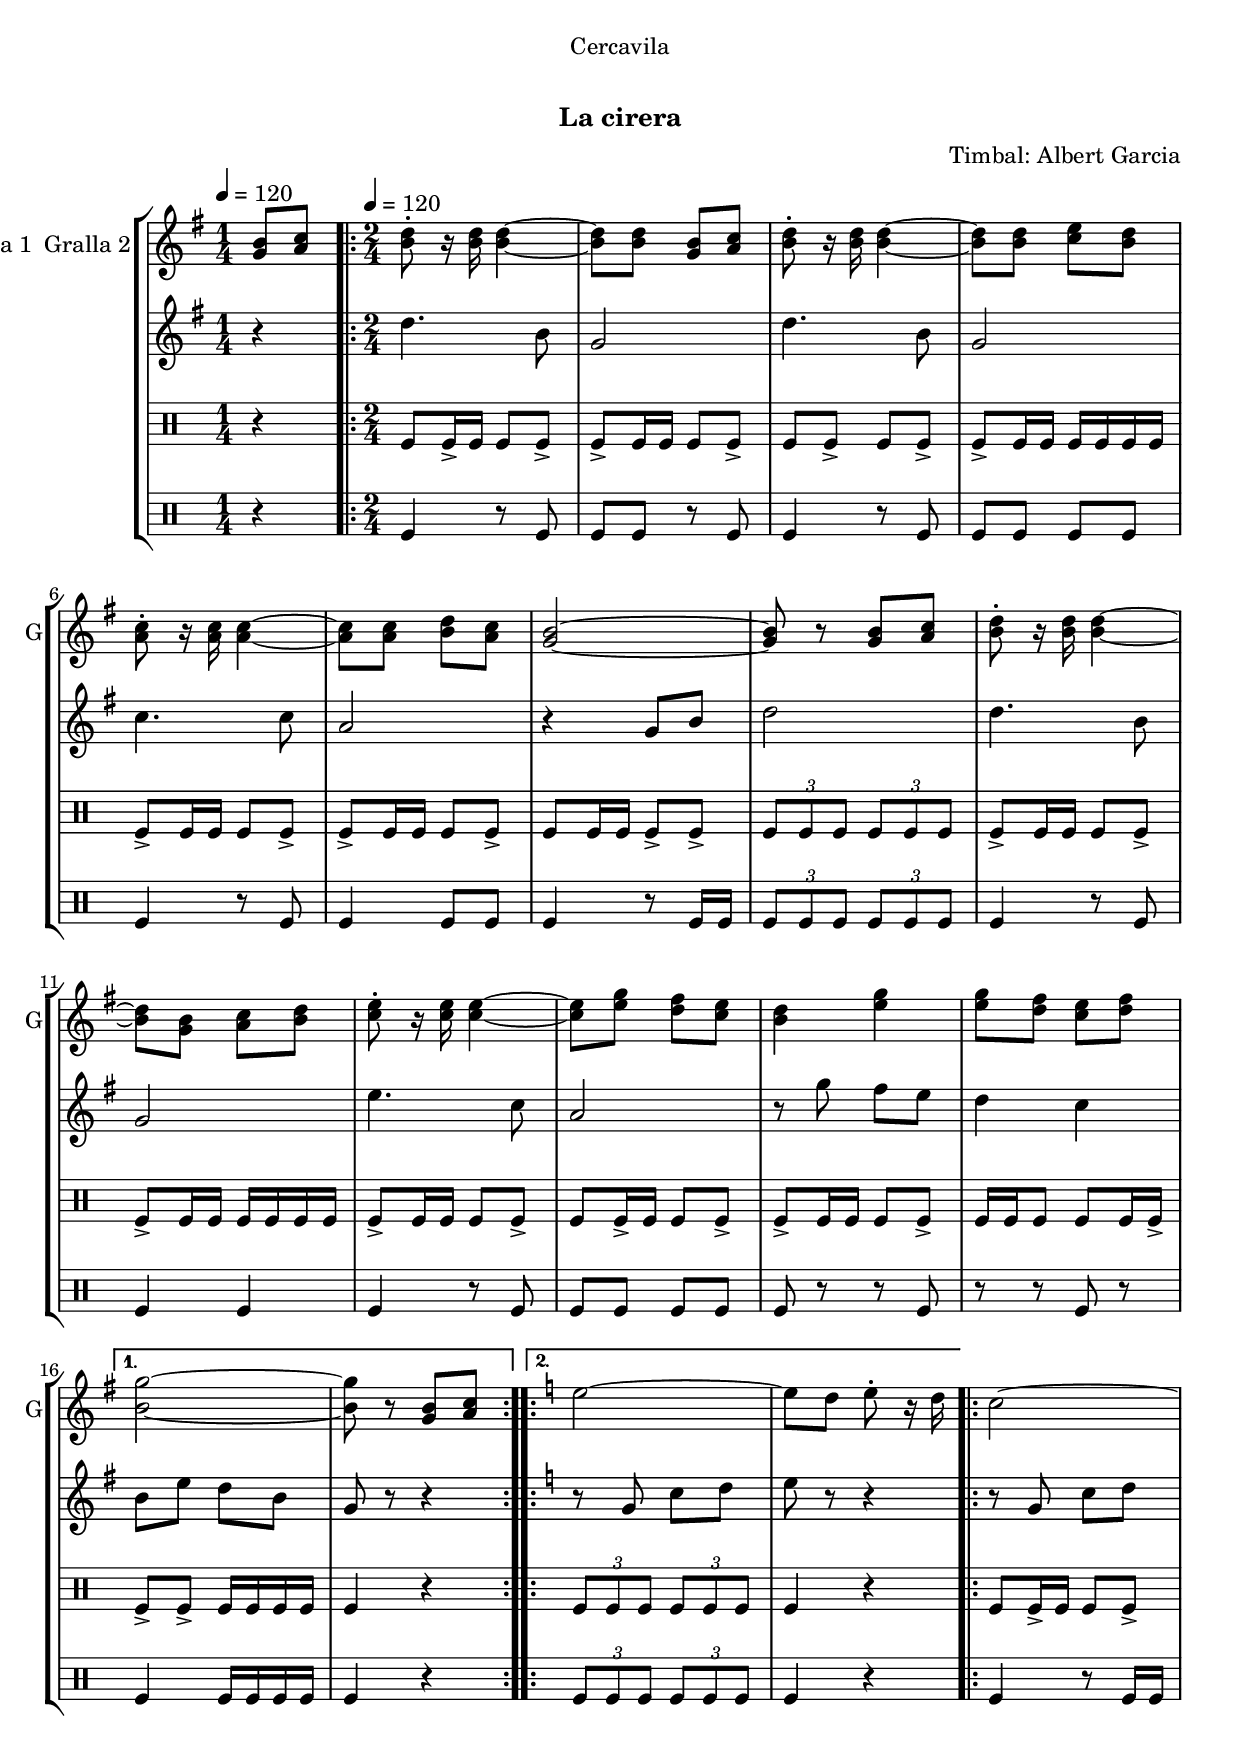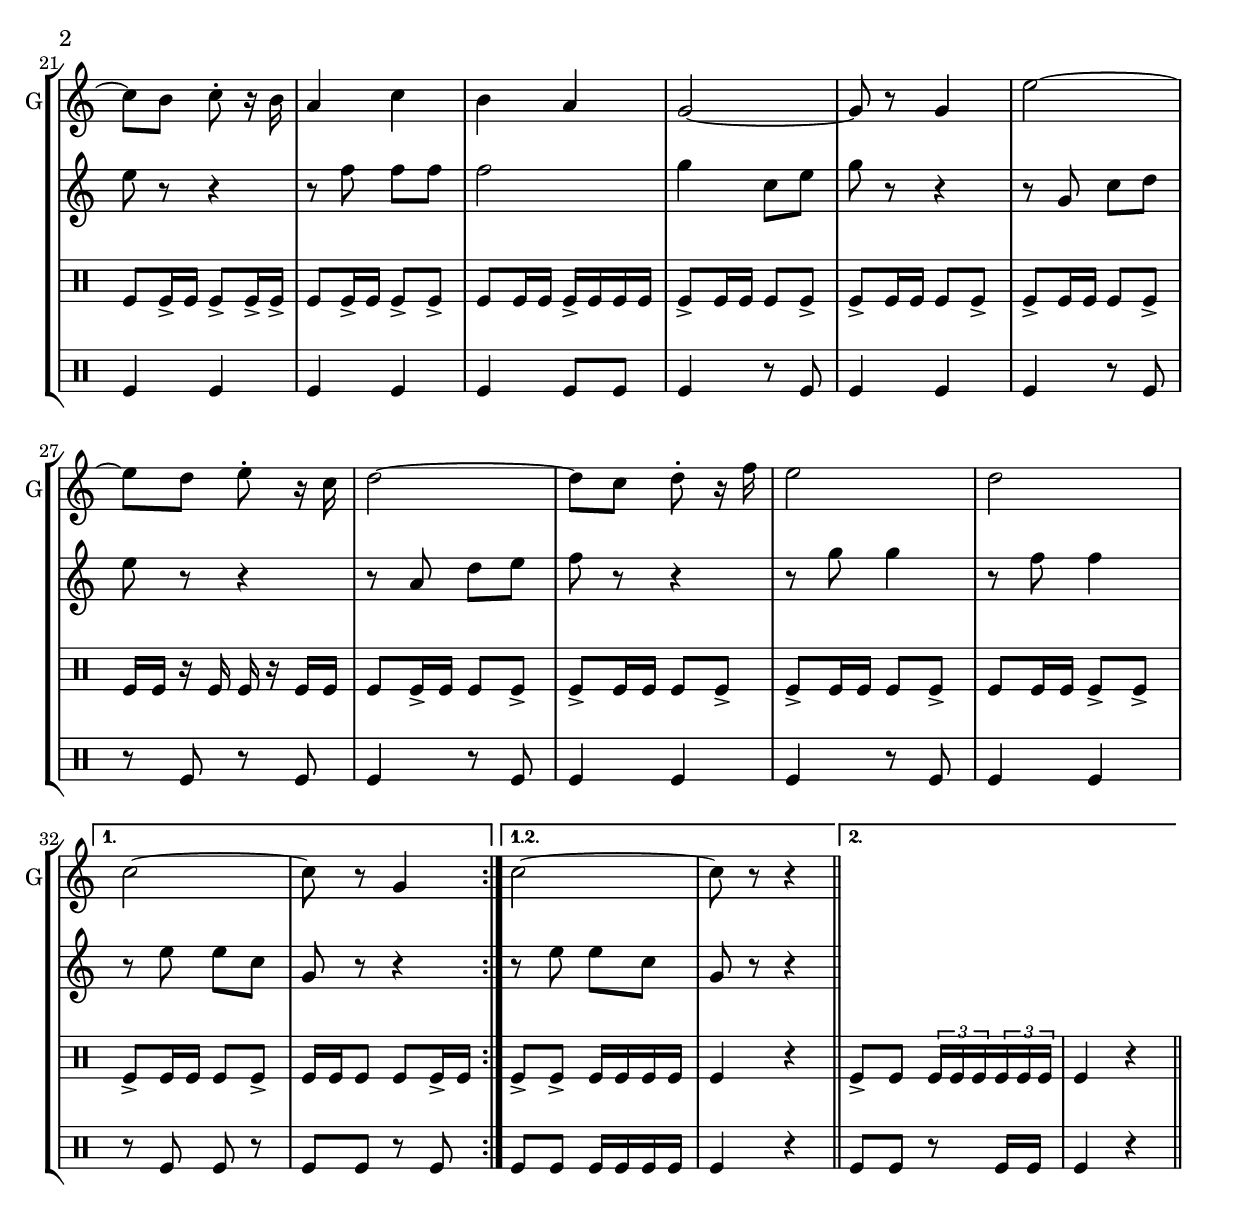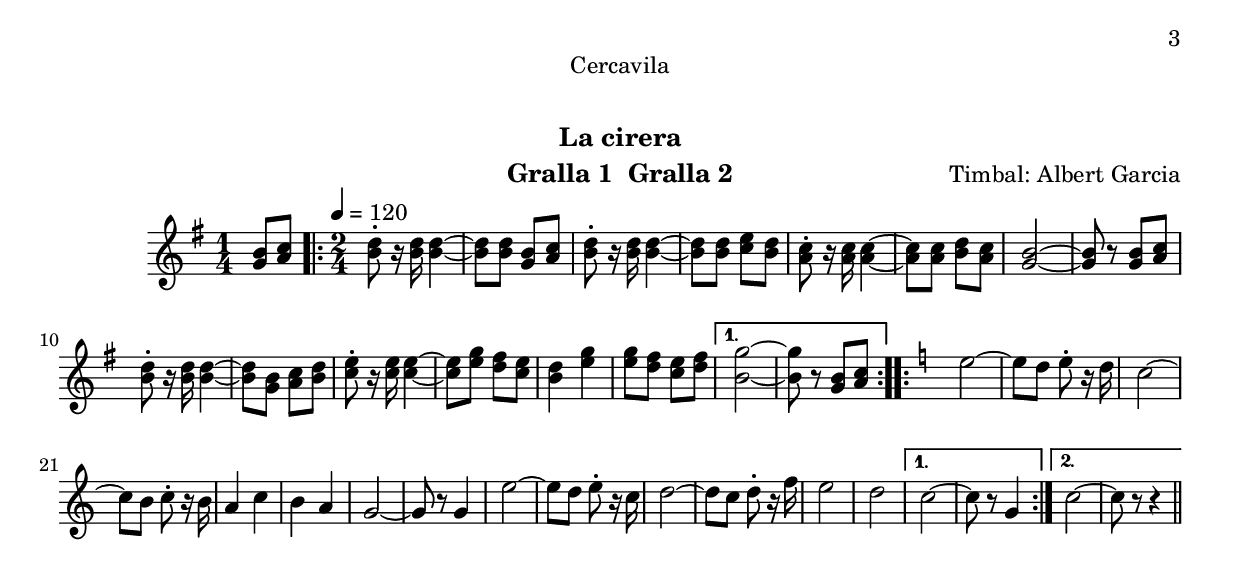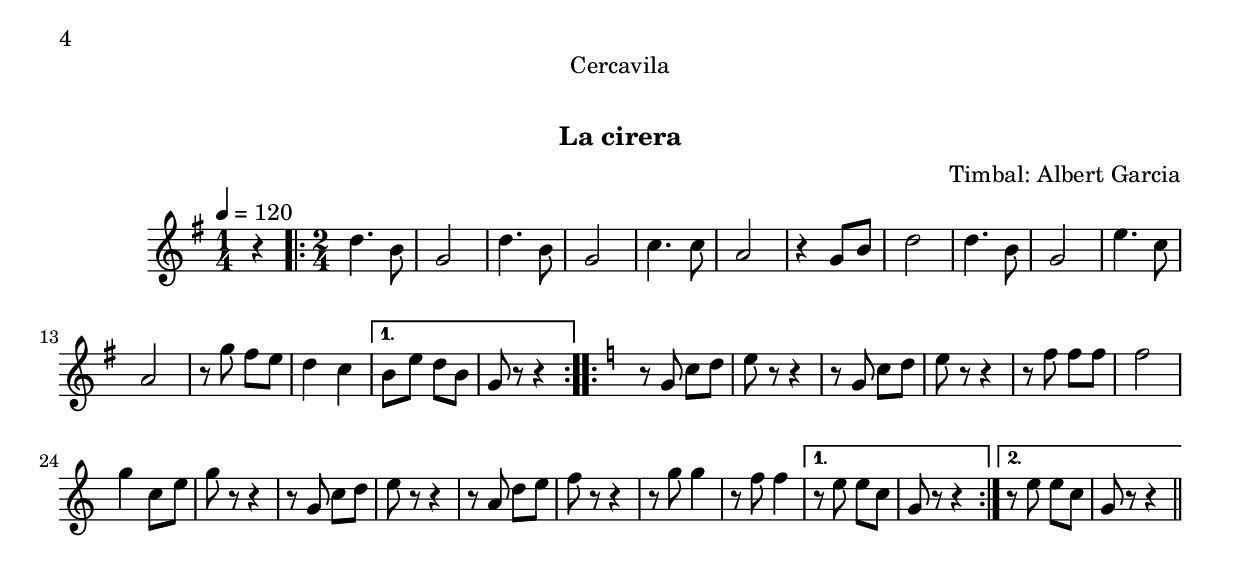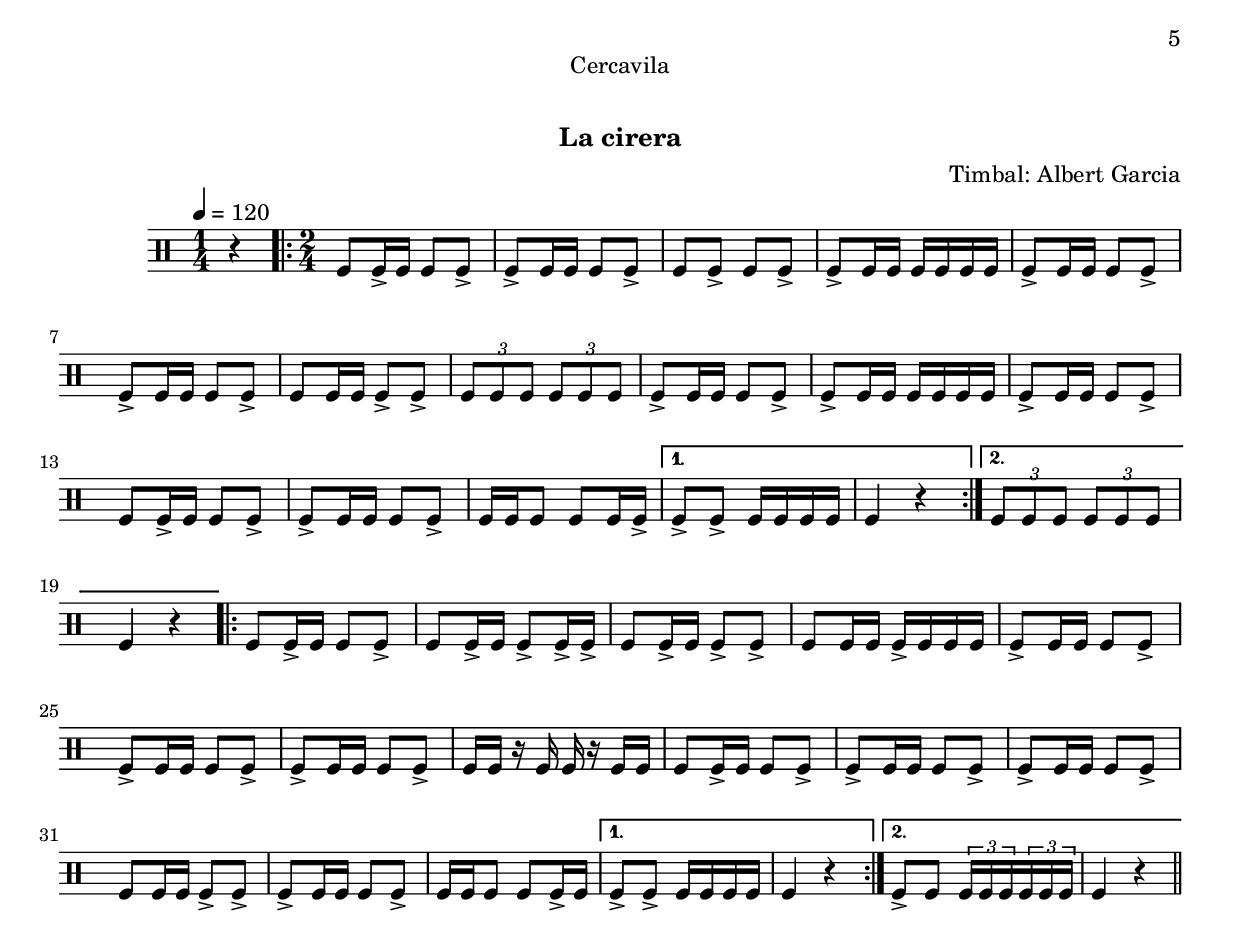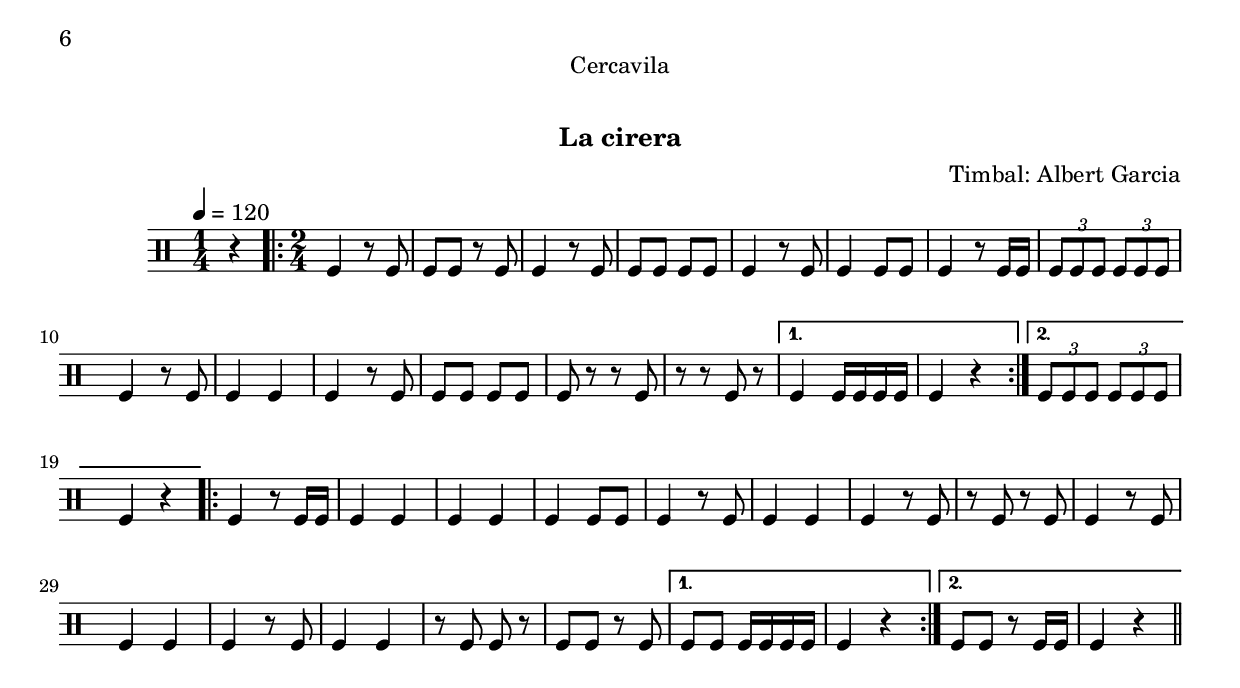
\version "2.22.1"

\header {
  dedication="Cercavila"
  title="   "
  subtitle="La cirera"
  subsubtitle=""
  poet=""
  meter=""
  piece=""
  composer="Timbal: Albert Garcia"
  arranger=""
  opus=""
  instrument=""
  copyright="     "
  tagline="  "
}

liniaroAa =
\relative g'
{
  \clef treble
  \key g \major
  \time 1/4
  <g b>8 <a c> \tempo 4 = 120  |
  \time 2/4   \repeat volta 2 { <b d>8-. r16 <b d> <b d>4 ~ ~  |
  <b d>8 <b d> <g b> <a c>  |
  <b d>8-. r16 <b d> <b d>4 ~ ~  |
  %05
  <b d>8 <b d> <c e> <b d>  |
  <a c>8-. r16 <a c> <a c>4 ~ ~  |
  <a c>8 <a c> <b d> <a c>  |
  <g b>2 ~ ~  |
  <g b>8 r <g b> <a c>  |
  %10
  <b d>8-. r16 <b d> <b d>4 ~ ~  |
  <b d>8 <g b> <a c> <b d>  |
  <c e>8-. r16 <c e> <c e>4 ~ ~  |
  <c e>8 <e g> <d fis> <c e>  |
  <b d>4 <e g>  |
  %15
  <e g>8 <d fis> <c e> <d fis> }
  \alternative { { <b g'>2 ~ ~  |
  <b g'>8 r <g b> <a c> }
  \key c \major   { <b g'>2 ~ ~  |
  <b g'>8 r g4 } }
  %20
  \repeat volta 2 { e'2 ~  |
  e8 d e-. r16 d  |
  c2 ~  |
  c8 b c-. r16 b  |
  a4 c  |
  %25
  b4 a  |
  g2 ~  |
  g8 r g4  |
  e'2 ~  |
  e8 d e-. r16 c  |
  %30
  d2 ~  |
  d8 c d-. r16 f  |
  e2  |
  d2 }
  \alternative { { c2 ~  |
  %35
  c8 r g4 }
  { c2 ~  |
  c8 r r4 } } \bar "||" % kompletite
}

liniaroAb =
\relative d''
{
  \tempo 4 = 120
  \clef treble
  \key g \major
  \time 1/4
  r4  |
  \time 2/4   \repeat volta 2 { d4. b8  |
  g2  |
  d'4. b8  |
  %05
  g2  |
  c4. c8  |
  a2  |
  r4 g8 b  |
  d2  |
  %10
  d4. b8  |
  g2  |
  e'4. c8  |
  a2  |
  r8 g' fis e  |
  %15
  d4 c }
  \alternative { { b8 e d b  |
  g8 r r4 }
  \key c \major   { b8 e d b  |
  g8 r r4 } }
  %20
  \repeat volta 2 { r8 g c d  |
  e8 r r4  |
  r8 g, c d  |
  e8 r r4  |
  r8 f f f  |
  %25
  f2  |
  g4 c,8 e  |
  g8 r r4  |
  r8 g, c d  |
  e8 r r4  |
  %30
  r8 a, d e  |
  f8 r r4  |
  r8 g g4  |
  r8 f f4 }
  \alternative { { r8 e e c  |
  %35
  g8 r r4 }
  { r8 e' e c  |
  g8 r r4 } } \bar "||" % kompletite
}

liniaroAc =
\drummode
{
  \tempo 4 = 120
  \time 1/4
  r4  |
  \time 2/4   \repeat volta 2 { tomfl8 tomfl16 -> tomfl tomfl8 tomfl ->  |
  tomfl8 -> tomfl16 tomfl tomfl8 tomfl ->  |
  tomfl8 tomfl -> tomfl tomfl ->  |
  %05
  tomfl8 -> tomfl16 tomfl tomfl tomfl tomfl tomfl  |
  tomfl8 -> tomfl16 tomfl tomfl8 tomfl ->  |
  tomfl8 -> tomfl16 tomfl tomfl8 tomfl ->  |
  tomfl8 tomfl16 tomfl tomfl8 -> tomfl ->  |
  \times 2/3 { tomfl8 tomfl tomfl } \times 2/3 { tomfl tomfl tomfl }  |
  %10
  tomfl8 -> tomfl16 tomfl tomfl8 tomfl ->  |
  tomfl8 -> tomfl16 tomfl tomfl tomfl tomfl tomfl  |
  tomfl8 -> tomfl16 tomfl tomfl8 tomfl ->  |
  tomfl8 tomfl16 -> tomfl tomfl8 tomfl ->  |
  tomfl8 -> tomfl16 tomfl tomfl8 tomfl ->  |
  %15
  tomfl16 tomfl tomfl8 tomfl tomfl16 tomfl -> }
  \alternative { { tomfl8 -> tomfl -> tomfl16 tomfl tomfl tomfl  |
  tomfl4 r }
  { \times 2/3 { tomfl8 tomfl tomfl } \times 2/3 { tomfl tomfl tomfl }  |
  tomfl4 r } }
  %20
  \repeat volta 2 { tomfl8 tomfl16 -> tomfl tomfl8 tomfl ->  |
  tomfl8 tomfl16 -> tomfl tomfl8 -> tomfl16 -> tomfl ->  |
  tomfl8 tomfl16 -> tomfl tomfl8 -> tomfl ->  |
  tomfl8 tomfl16 tomfl tomfl -> tomfl tomfl tomfl  |
  tomfl8 -> tomfl16 tomfl tomfl8 tomfl ->  |
  %25
  tomfl8 -> tomfl16 tomfl tomfl8 tomfl ->  |
  tomfl8 -> tomfl16 tomfl tomfl8 tomfl ->  |
  tomfl16 tomfl r tomfl tomfl r tomfl tomfl  |
  tomfl8 tomfl16 -> tomfl tomfl8 tomfl ->  |
  tomfl8 -> tomfl16 tomfl tomfl8 tomfl ->  |
  %30
  tomfl8 -> tomfl16 tomfl tomfl8 tomfl ->  |
  tomfl8 tomfl16 tomfl tomfl8 -> tomfl ->  |
  tomfl8 -> tomfl16 tomfl tomfl8 tomfl ->  |
  tomfl16 tomfl tomfl8 tomfl tomfl16 -> tomfl }
  \alternative { { tomfl8 -> tomfl -> tomfl16 tomfl tomfl tomfl  |
  %35
  tomfl4 r }
  { tomfl8 -> tomfl \times 2/3 { tomfl16 tomfl tomfl } \times 2/3 { tomfl tomfl tomfl }  |
  tomfl4 r } } \bar "||"
}

liniaroAd =
\drummode
{
  \tempo 4 = 120
  \time 1/4
  r4  |
  \time 2/4   \repeat volta 2 { tomfl4 r8 tomfl  |
  tomfl8 tomfl r tomfl  |
  tomfl4 r8 tomfl  |
  %05
  tomfl8 tomfl tomfl tomfl  |
  tomfl4 r8 tomfl  |
  tomfl4 tomfl8 tomfl  |
  tomfl4 r8 tomfl16 tomfl  |
  \times 2/3 { tomfl8 tomfl tomfl } \times 2/3 { tomfl tomfl tomfl }  |
  %10
  tomfl4 r8 tomfl  |
  tomfl4 tomfl  |
  tomfl4 r8 tomfl  |
  tomfl8 tomfl tomfl tomfl  |
  tomfl8 r r tomfl  |
  %15
  r8 r tomfl r }
  \alternative { { tomfl4 tomfl16 tomfl tomfl tomfl  |
  tomfl4 r }
  { \times 2/3 { tomfl8 tomfl tomfl } \times 2/3 { tomfl tomfl tomfl }  |
  tomfl4 r } }
  %20
  \repeat volta 2 { tomfl4 r8 tomfl16 tomfl  |
  tomfl4 tomfl  |
  tomfl4 tomfl  |
  tomfl4 tomfl8 tomfl  |
  tomfl4 r8 tomfl  |
  %25
  tomfl4 tomfl  |
  tomfl4 r8 tomfl  |
  r8 tomfl r tomfl  |
  tomfl4 r8 tomfl  |
  tomfl4 tomfl  |
  %30
  tomfl4 r8 tomfl  |
  tomfl4 tomfl  |
  r8 tomfl tomfl r  |
  tomfl8 tomfl r tomfl }
  \alternative { { tomfl8 tomfl tomfl16 tomfl tomfl tomfl  |
  %35
  tomfl4 r }
  { tomfl8 tomfl r tomfl16 tomfl  |
  tomfl4 r } } \bar "||"
}

\bookpart {
  \score {
    \new StaffGroup {
      \override Score.RehearsalMark #'self-alignment-X = #LEFT
      <<
        \new Staff \with {instrumentName = #"Gralla 1  Gralla 2" shortInstrumentName = #"G"} \liniaroAa
        \new Staff \with {instrumentName = #"" shortInstrumentName = #" "} \liniaroAb
        \new DrumStaff \with {instrumentName = #"" shortInstrumentName = #" "} \liniaroAc
        \new DrumStaff \with {instrumentName = #"" shortInstrumentName = #" "} \liniaroAd
      >>
    }
    \layout {}
  }
  \score { \unfoldRepeats
    \new StaffGroup {
      \override Score.RehearsalMark #'self-alignment-X = #LEFT
      <<
        \new Staff \with {instrumentName = #"Gralla 1  Gralla 2" shortInstrumentName = #"G"} \liniaroAa
        \new Staff \with {instrumentName = #"" shortInstrumentName = #" "} \liniaroAb
        \new DrumStaff \with {instrumentName = #"" shortInstrumentName = #" "} \liniaroAc
        \new DrumStaff \with {instrumentName = #"" shortInstrumentName = #" "} \liniaroAd
      >>
    }
    \midi {}
  }
}

\bookpart {
  \header {instrument="Gralla 1  Gralla 2"}
  \score {
    \new StaffGroup {
      \override Score.RehearsalMark #'self-alignment-X = #LEFT
      <<
        \new Staff \liniaroAa
      >>
    }
    \layout {}
  }
  \score { \unfoldRepeats
    \new StaffGroup {
      \override Score.RehearsalMark #'self-alignment-X = #LEFT
      <<
        \new Staff \liniaroAa
      >>
    }
    \midi {}
  }
}

\bookpart {
  \header {instrument=""}
  \score {
    \new StaffGroup {
      \override Score.RehearsalMark #'self-alignment-X = #LEFT
      <<
        \new Staff \liniaroAb
      >>
    }
    \layout {}
  }
  \score { \unfoldRepeats
    \new StaffGroup {
      \override Score.RehearsalMark #'self-alignment-X = #LEFT
      <<
        \new Staff \liniaroAb
      >>
    }
    \midi {}
  }
}

\bookpart {
  \header {instrument=""}
  \score {
    \new StaffGroup {
      \override Score.RehearsalMark #'self-alignment-X = #LEFT
      <<
        \new DrumStaff \liniaroAc
      >>
    }
    \layout {}
  }
  \score { \unfoldRepeats
    \new StaffGroup {
      \override Score.RehearsalMark #'self-alignment-X = #LEFT
      <<
        \new DrumStaff \liniaroAc
      >>
    }
    \midi {}
  }
}

\bookpart {
  \header {instrument=""}
  \score {
    \new StaffGroup {
      \override Score.RehearsalMark #'self-alignment-X = #LEFT
      <<
        \new DrumStaff \liniaroAd
      >>
    }
    \layout {}
  }
  \score { \unfoldRepeats
    \new StaffGroup {
      \override Score.RehearsalMark #'self-alignment-X = #LEFT
      <<
        \new DrumStaff \liniaroAd
      >>
    }
    \midi {}
  }
}

